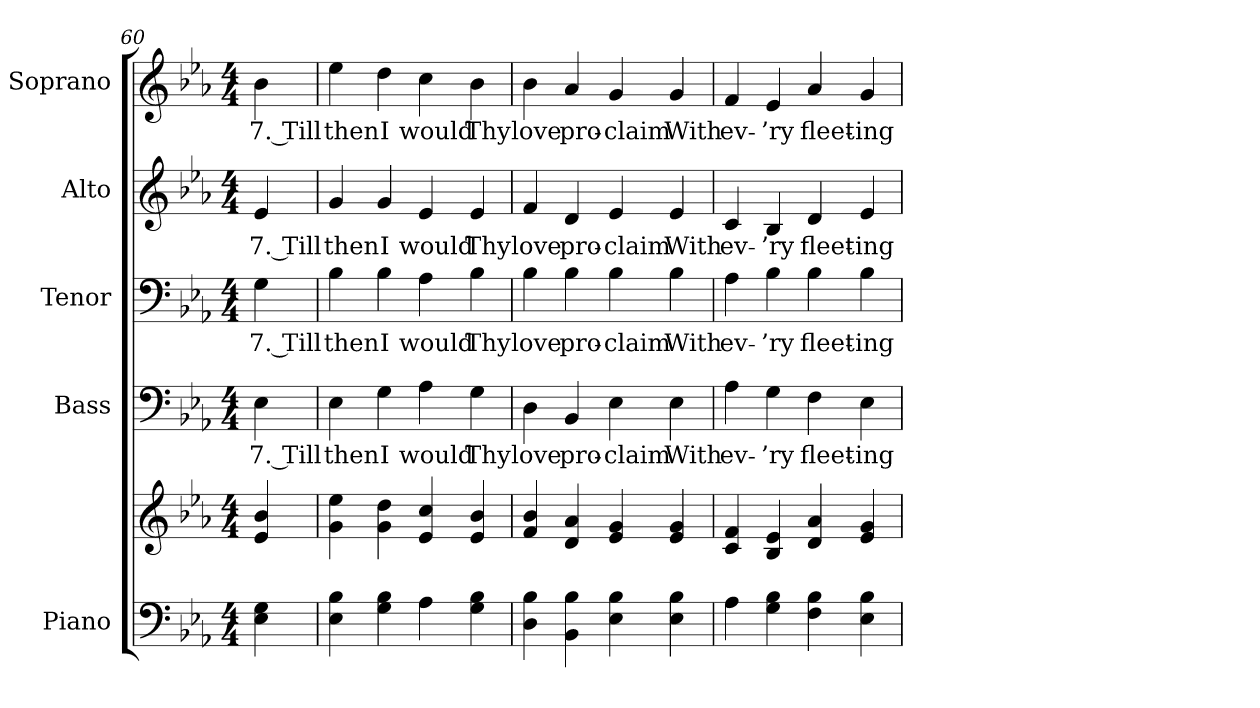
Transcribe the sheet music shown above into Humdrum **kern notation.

**kern	**kern	**kern	**text	**kern	**text	**kern	**text	**kern	**text
*part5	*part5	*part4	*part4	*part3	*part3	*part2	*part2	*part1	*part1
*staff6	*staff5	*staff4	*staff4	*staff3	*staff3	*staff2	*staff2	*staff1	*staff1
*I"Piano	*	*I"Bass	*	*I"Tenor	*	*I"Alto	*	*I"Soprano	*
*I'Pno.	*	*I'B.	*	*I'T.	*	*I'A.	*	*I'S.	*
!!LO:PB:g=z
*clefF4	*clefG2	*clefF4	*	*clefF4	*	*clefG2	*	*clefG2	*
*k[b-e-a-]	*k[b-e-a-]	*k[b-e-a-]	*	*k[b-e-a-]	*	*k[b-e-a-]	*	*k[b-e-a-]	*
*E-:	*E-:	*E-:	*	*E-:	*	*E-:	*	*E-:	*
*M4/4	*M4/4	*M4/4	*	*M4/4	*	*M4/4	*	*M4/4	*
=60	=60	=60	=60	=60	=60	=60	=60	=60	=60
!	!	!	!LO:LY:b:color=#000000	!	!	!	!	!	!
!	!	!	!	!	!LO:LY:b:color=#000000	!	!	!	!
!	!	!	!	!	!	!	!LO:LY:b:color=#000000	!	!
!	!	!	!	!	!	!	!	!	!LO:LY:b:color=#000000
4E-i\ 4Gi	4e-i/ 4b-i	4E-i\	7. Till	4Gi\	7. Till	4e-i/	7. Till	4b-i\	7. Till
=61	=61	=61	=61	=61	=61	=61	=61	=61	=61
!	!	!	!LO:LY:b:color=#000000	!	!	!	!	!	!
!	!	!	!	!	!LO:LY:b:color=#000000	!	!	!	!
!	!	!	!	!	!	!	!LO:LY:b:color=#000000	!	!
!	!	!	!	!	!	!	!	!	!LO:LY:b:color=#000000
4E-i\ 4B-i	4gi\ 4ee-i	4E-i\	then	4B-i\	then	4gi/	then	4ee-i\	then
!	!	!	!LO:LY:b:color=#000000	!	!	!	!	!	!
!	!	!	!	!	!LO:LY:b:color=#000000	!	!	!	!
!	!	!	!	!	!	!	!LO:LY:b:color=#000000	!	!
!	!	!	!	!	!	!	!	!	!LO:LY:b:color=#000000
4Gi\ 4B-i	4gi\ 4ddi	4Gi\	I	4B-i\	I	4gi/	I	4ddi\	I
!	!	!	!LO:LY:b:color=#000000	!	!	!	!	!	!
!	!	!	!	!	!LO:LY:b:color=#000000	!	!	!	!
!	!	!	!	!	!	!	!LO:LY:b:color=#000000	!	!
!	!	!	!	!	!	!	!	!	!LO:LY:b:color=#000000
4A-i\	4e-i/ 4cci	4A-i\	would	4A-i\	would	4e-i/	would	4cci\	would
!	!	!	!LO:LY:b:color=#000000	!	!	!	!	!	!
!	!	!	!	!	!LO:LY:b:color=#000000	!	!	!	!
!	!	!	!	!	!	!	!LO:LY:b:color=#000000	!	!
!	!	!	!	!	!	!	!	!	!LO:LY:b:color=#000000
4Gi\ 4B-i	4e-i/ 4b-i	4Gi\	Thy	4B-i\	Thy	4e-i/	Thy	4b-i\	Thy
=62	=62	=62	=62	=62	=62	=62	=62	=62	=62
!	!	!	!LO:LY:b:color=#000000	!	!	!	!	!	!
!	!	!	!	!	!LO:LY:b:color=#000000	!	!	!	!
!	!	!	!	!	!	!	!LO:LY:b:color=#000000	!	!
!	!	!	!	!	!	!	!	!	!LO:LY:b:color=#000000
4Di\ 4B-i	4fi/ 4b-i	4Di\	love	4B-i\	love	4fi/	love	4b-i\	love
!	!	!	!LO:LY:b:color=#000000	!	!	!	!	!	!
!	!	!	!	!	!LO:LY:b:color=#000000	!	!	!	!
!	!	!	!	!	!	!	!LO:LY:b:color=#000000	!	!
!	!	!	!	!	!	!	!	!	!LO:LY:b:color=#000000
4BB-i\ 4B-i	4di/ 4a-i	4BB-i/	pro-	4B-i\	pro-	4di/	pro-	4a-i/	pro-
!	!	!	!LO:LY:b:color=#000000	!	!	!	!	!	!
!	!	!	!	!	!LO:LY:b:color=#000000	!	!	!	!
!	!	!	!	!	!	!	!LO:LY:b:color=#000000	!	!
!	!	!	!	!	!	!	!	!	!LO:LY:b:color=#000000
4E-i\ 4B-i	4e-i/ 4gi	4E-i\	-claim	4B-i\	-claim	4e-i/	-claim	4gi/	-claim
!	!	!	!LO:LY:b:color=#000000	!	!	!	!	!	!
!	!	!	!	!	!LO:LY:b:color=#000000	!	!	!	!
!	!	!	!	!	!	!	!LO:LY:b:color=#000000	!	!
!	!	!	!	!	!	!	!	!	!LO:LY:b:color=#000000
4E-i\ 4B-i	4e-i/ 4gi	4E-i\	With	4B-i\	With	4e-i/	With	4gi/	With
!!LO:PB:g=z
=63	=63	=63	=63	=63	=63	=63	=63	=63	=63
!	!	!	!LO:LY:b:color=#000000	!	!	!	!	!	!
!	!	!	!	!	!LO:LY:b:color=#000000	!	!	!	!
!	!	!	!	!	!	!	!LO:LY:b:color=#000000	!	!
!	!	!	!	!	!	!	!	!	!LO:LY:b:color=#000000
4A-i\	4ci/ 4fi	4A-i\	ev-	4A-i\	ev-	4ci/	ev-	4fi/	ev-
!	!	!	!LO:LY:b:color=#000000	!	!	!	!	!	!
!	!	!	!	!	!LO:LY:b:color=#000000	!	!	!	!
!	!	!	!	!	!	!	!LO:LY:b:color=#000000	!	!
!	!	!	!	!	!	!	!	!	!LO:LY:b:color=#000000
4Gi\ 4B-i	4B-i/ 4e-i	4Gi\	-’ry	4B-i\	-’ry	4B-i/	-’ry	4e-i/	-’ry
!	!	!	!LO:LY:b:color=#000000	!	!	!	!	!	!
!	!	!	!	!	!LO:LY:b:color=#000000	!	!	!	!
!	!	!	!	!	!	!	!LO:LY:b:color=#000000	!	!
!	!	!	!	!	!	!	!	!	!LO:LY:b:color=#000000
4Fi\ 4B-i	4di/ 4a-i	4Fi\	fleet-	4B-i\	fleet-	4di/	fleet-	4a-i/	fleet-
!	!	!	!LO:LY:b:color=#000000	!	!	!	!	!	!
!	!	!	!	!	!LO:LY:b:color=#000000	!	!	!	!
!	!	!	!	!	!	!	!LO:LY:b:color=#000000	!	!
!	!	!	!	!	!	!	!	!	!LO:LY:b:color=#000000
4E-i\ 4B-i	4e-i/ 4gi	4E-i\	-ing	4B-i\	-ing	4e-i/	-ing	4gi/	-ing
=	=	=	=	=	=	=	=	=	=
*-	*-	*-	*-	*-	*-	*-	*-	*-	*-
